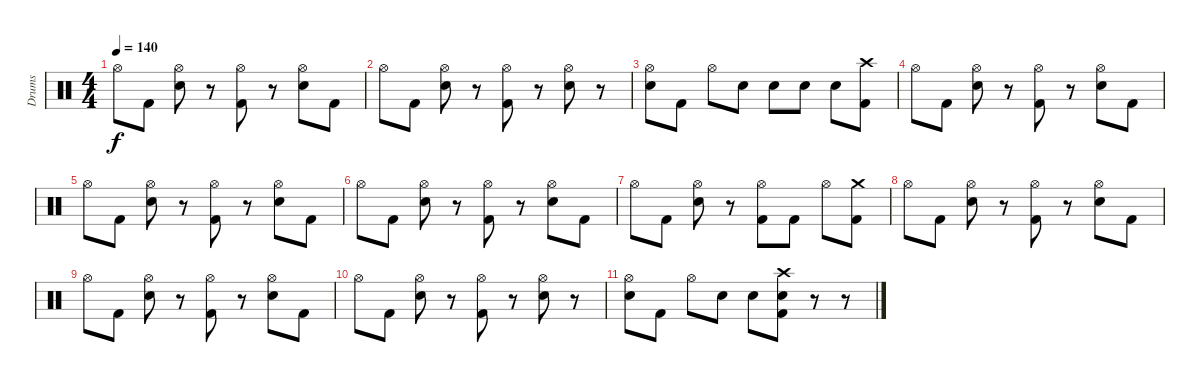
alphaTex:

\track ("Drums" "Drums") {instrument percussion}
\staff {score}
\articulation defaults
\ts (4 4)
\tempo 140
\clef neutral
\ks c "Hi-Hat (open)".8{dy f} "Kick (hit) 2".8
("Hi-Hat (open)" "Electric Snare (hit)").8 r.8 ("Hi-Hat (open)" "Kick (hit) 2").8 r.8 ("Hi-Hat (open)" "Electric Snare (hit)").8 "Kick (hit) 2".8 |
"Hi-Hat (open)".8 "Kick (hit) 2".8 ("Hi-Hat (open)" "Electric Snare (hit)").8 r.8 ("Hi-Hat (open)" "Kick (hit) 2").8 r.8 ("Hi-Hat (open)" "Electric Snare (hit)").8 r.8 |
("Hi-Hat (open)" "Electric Snare (hit)").8 "Kick (hit) 2".8 "Hi-Hat (open)".8 "Electric Snare (hit)".8 "Electric Snare (hit)".8 "Electric Snare (hit)".8 "Electric Snare (hit)".8 ("Crash high (hit)" "Kick (hit) 2").8 |
"Hi-Hat (open)".8 "Kick (hit) 2".8 ("Hi-Hat (open)" "Electric Snare (hit)").8 r.8 ("Hi-Hat (open)" "Kick (hit) 2").8 r.8 ("Hi-Hat (open)" "Electric Snare (hit)").8 "Kick (hit) 2".8 |
"Hi-Hat (open)".8 "Kick (hit) 2".8 ("Hi-Hat (open)" "Electric Snare (hit)").8 r.8 ("Hi-Hat (open)" "Kick (hit) 2").8 r.8 ("Hi-Hat (open)" "Electric Snare (hit)").8 "Kick (hit) 2".8 |
"Hi-Hat (open)".8 "Kick (hit) 2".8 ("Hi-Hat (open)" "Electric Snare (hit)").8 r.8 ("Hi-Hat (open)" "Kick (hit) 2").8 r.8 ("Hi-Hat (open)" "Electric Snare (hit)").8 "Kick (hit) 2".8 |
"Hi-Hat (open)".8 "Kick (hit) 2".8 ("Hi-Hat (open)" "Electric Snare (hit)").8 r.8 ("Hi-Hat (open)" "Kick (hit) 2").8 "Kick (hit) 2".8 "Hi-Hat (open)".8 ("Crash medium (hit)" "Kick (hit) 2").8 |
"Hi-Hat (open)".8 "Kick (hit) 2".8 ("Hi-Hat (open)" "Electric Snare (hit)").8 r.8 ("Hi-Hat (open)" "Kick (hit) 2").8 r.8 ("Hi-Hat (open)" "Electric Snare (hit)").8 "Kick (hit) 2".8 |
"Hi-Hat (open)".8 "Kick (hit) 2".8 ("Hi-Hat (open)" "Electric Snare (hit)").8 r.8 ("Hi-Hat (open)" "Kick (hit) 2").8 r.8 ("Hi-Hat (open)" "Electric Snare (hit)").8 "Kick (hit) 2".8 |
"Hi-Hat (open)".8 "Kick (hit) 2".8 ("Hi-Hat (open)" "Electric Snare (hit)").8 r.8 ("Hi-Hat (open)" "Kick (hit) 2").8 r.8 ("Hi-Hat (open)" "Electric Snare (hit)").8 r.8 |
("Hi-Hat (open)" "Electric Snare (hit)").8 "Kick (hit) 2".8 "Hi-Hat (open)".8 "Electric Snare (hit)".8 "Electric Snare (hit)".8 ("Crash high (hit)" "Electric Snare (hit)" "Kick (hit) 2").8 r.8 r.8
